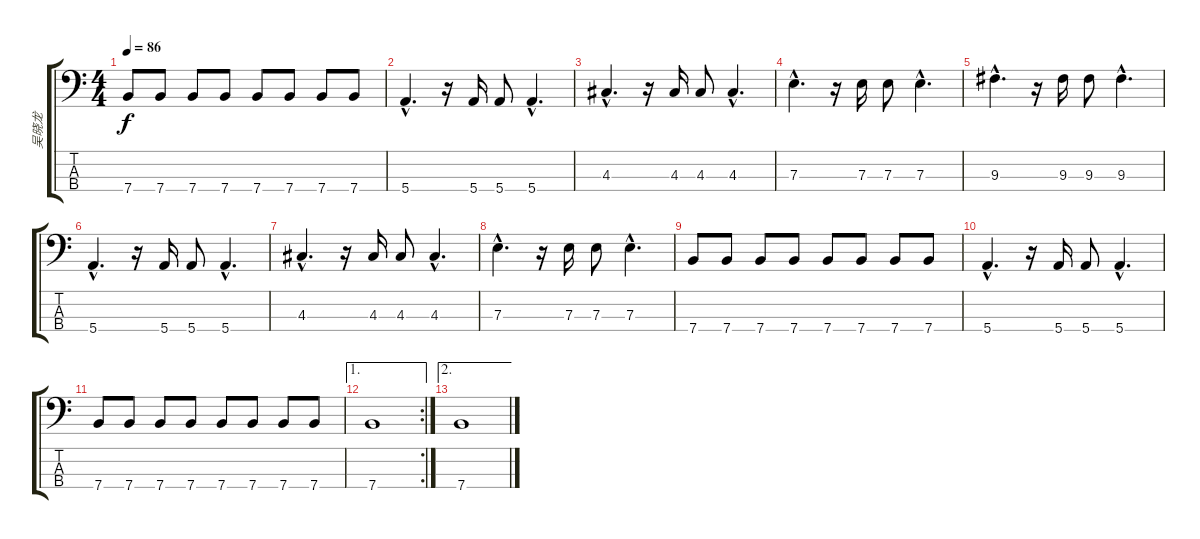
\track ("吴晓龙" "吴晓龙") {instrument electricbassfinger}
\staff {score tabs}
\tuning (G2 D2 A1 E1) {hide}
\ts (4 4)
\tempo 86
\clef f4
\ks c
7.4.8{dy f} 7.4.8 7.4.8 7.4.8 7.4.8 7.4.8 7.4.8 7.4.8 |
5.4{hac}.4{d} r.16 5.4.16 5.4.8 5.4{hac}.4{d} |
4.3{hac}.4{d} r.16 4.3.16 4.3.8 4.3{hac}.4{d} |
7.3{hac}.4{d} r.16 7.3.16 7.3.8 7.3{hac}.4{d} |
9.3{hac}.4{d} r.16 9.3.16 9.3.8 9.3{hac}.4{d} |
5.4{hac}.4{d} r.16 5.4.16 5.4.8 5.4{hac}.4{d} |
4.3{hac}.4{d} r.16 4.3.16 4.3.8 4.3{hac}.4{d} |
7.3{hac}.4{d} r.16 7.3.16 7.3.8 7.3{hac}.4{d} |
7.4.8 7.4.8 7.4.8 7.4.8 7.4.8 7.4.8 7.4.8 7.4.8 |
5.4{hac}.4{d} r.16 5.4.16 5.4.8 5.4{hac}.4{d} |
7.4.8 7.4.8 7.4.8 7.4.8 7.4.8 7.4.8 7.4.8 7.4.8 |
\ae 1
\rc 2
7.4.1 |
\ae 2
7.4.1
